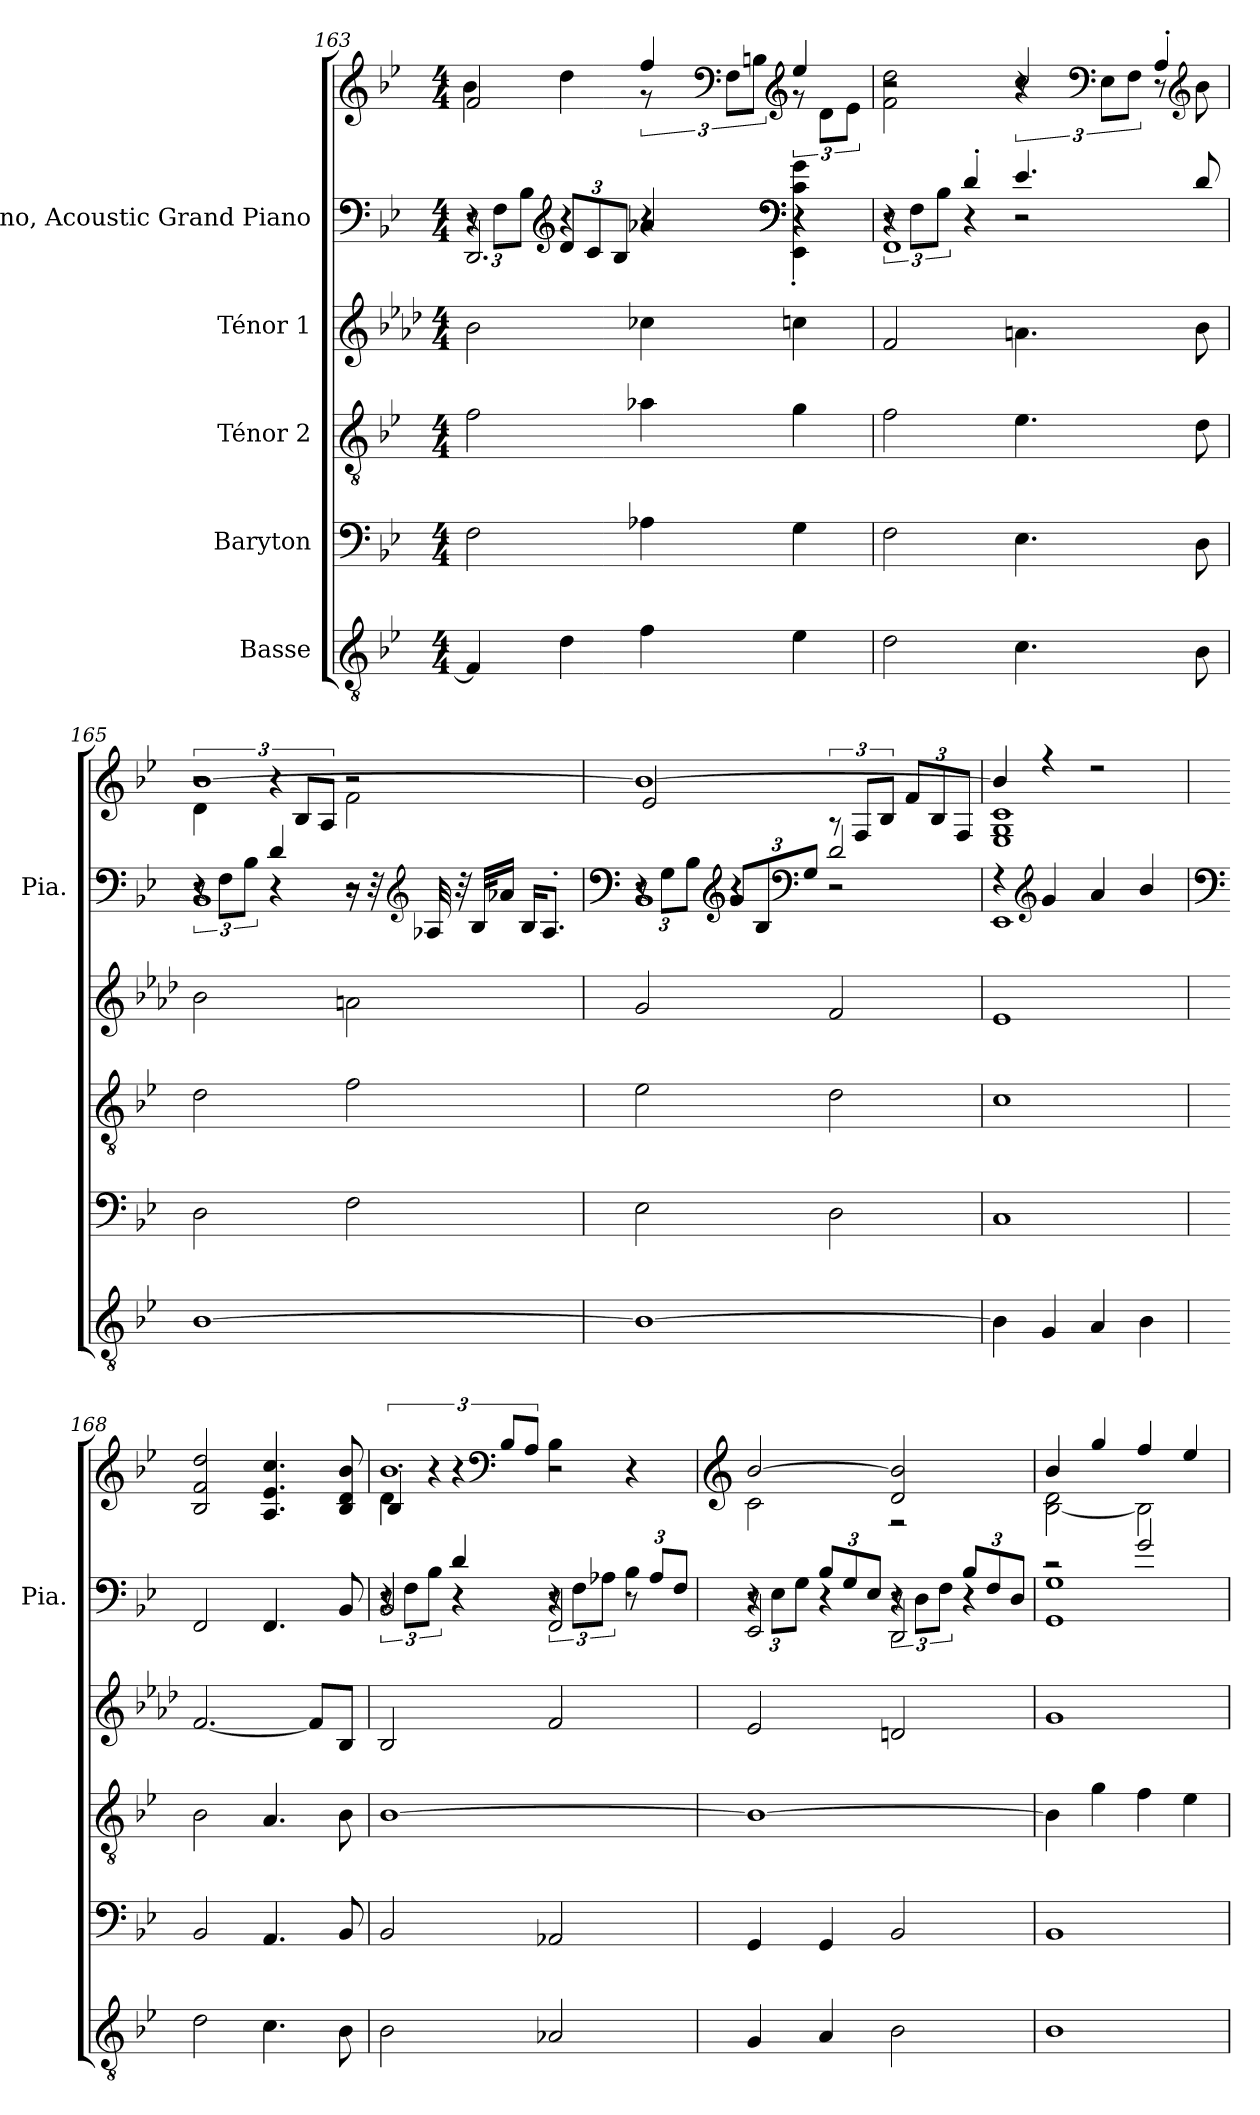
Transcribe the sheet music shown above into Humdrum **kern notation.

**kern	**kern	**kern	**kern	**kern	**kern
*part5	*part4	*part3	*part2	*part1	*part1
*staff6	*staff5	*staff4	*staff3	*staff2	*staff1
*I"Basse	*I"Baryton	*I"Ténor 2	*I"Ténor 1	*I"Piano, Acoustic Grand Piano	*
*	*	*	*	*I'Pia.	*
!!LO:LB:g=z
*clefGv2	*clefF4	*clefGv2	*clefG2	*clefF4	*clefG2
*	*	*	*ITrd8c14	*	*
*k[b-e-]	*k[b-e-]	*k[b-e-]	*k[b-e-a-d-]	*k[b-e-]	*k[b-e-]
*M4/4	*M4/4	*M4/4	*M4/4	*M4/4	*M4/4
=163	=163	=163	=163	=163	=163
*	*	*	*	*^	*^
*	*	*	*	*	*^	*	*
4F/]	2F\	2f\	2B-\	4r	12r	2.DD/	2f/	4b-\
.	.	.	.	.	12F\L	.	.	.
.	.	.	.	.	12B-\J	.	.	.
*	*	*	*	*clefG2	*	*	*	*
*	*	*	*	*Xbrackettup	*	*	*	*
4d\	.	.	.	12d/L	4r	.	.	4dd\
.	.	.	.	12c/	.	.	.	.
.	.	.	.	12B-/J	.	.	.	.
4f\	4A-X\	4a-X\	4c-X\	4a-X/	4r	.	4ff/	12r
*	*	*	*	*	*	*	*clefF4	*
.	.	.	.	.	.	.	.	12F\L
.	.	.	.	.	.	.	.	12Bn\J
*	*	*	*	*clefF4	*	*	*clefG2	*
4e-\	4G\	4g\	4cn\	4r	4EE-\' 4c\' 4g\'	4r	4ee-/	12r
.	.	.	.	.	.	.	.	12d\L
.	.	.	.	.	.	.	.	12e-\J
*	*	*	*	*	*	*	*v	*v
=164	=164	=164	=164	=164	=164	=164	=164
*	*	*	*	*	*brackettup	*	*
*	*	*	*	*	*	*	*^
*	*	*	*	*	*	*	*	*^
2d\	2F\	2f\	2F/	4r	12r	1FF	2r	2f\ 2dd\	2r
.	.	.	.	.	12F\L	.	.	.	.
.	.	.	.	.	12B-\J	.	.	.	.
.	.	.	.	4d'/	4r	.	.	.	.
4.c\	4.E-\	4.e-\	4.An\	4.e-/	2r	.	2cc/	12r	4r
*	*	*	*	*	*	*	*clefF4	*	*
.	.	.	.	.	.	.	.	12E-\L	.
.	.	.	.	.	.	.	.	12F\J	.
.	.	.	.	.	.	.	.	8r	4A'/
*	*	*	*	*	*	*	*clefG2	*	*
8B-\	8D\	8d\	8B-\	8d/	.	.	.	8b-\	.
!!LO:PB:g=z	!!	!!
=165	=165	=165	=165	=165	=165	=165	=165	=165	=165
[1B-	2D\	2d\	2B-\	4r	12r	1BB-	[1b-	4d\	3r
.	.	.	.	.	12F\L	.	.	.	.
.	.	.	.	.	12B-\J	.	.	.	.
.	.	.	.	4d/	4r	.	.	4r	.
.	.	.	.	.	.	.	.	.	12B-/L
.	.	.	.	.	.	.	.	.	12A/J
.	2F\	2f\	2An\	16r	2r	.	.	2f\	2r
.	.	.	.	32r	.	.	.	.	.
*	*	*	*	*clefG2	*	*	*	*	*
.	.	.	.	32A-X/	.	.	.	.	.
.	.	.	.	32r	.	.	.	.	.
.	.	.	.	32B-/KLL	.	.	.	.	.
.	.	.	.	16a-X/JJ	.	.	.	.	.
.	.	.	.	16B-/KL	.	.	.	.	.
.	.	.	.	8.A-'/J	.	.	.	.	.
*	*	*	*	*	*	*	*v	*v	*v
=166	=166	=166	=166	=166	=166	=166	=166
*	*	*	*	*clefF4	*	*	*
*	*	*	*	*	*	*	*^
1B-_	2E-\	2e-\	2G/	4r	12r	1BB-	1b-_	2e-/
.	.	.	.	.	12G\L	.	.	.
.	.	.	.	.	12B-\J	.	.	.
*	*	*	*	*clefG2	*	*	*	*
*	*	*	*	*Xbrackettup	*	*	*	*
.	.	.	.	12g/L	4r	.	.	.
.	.	.	.	12B-/	.	.	.	.
*	*	*	*	*clefF4	*	*	*	*
.	.	.	.	12G/J	.	.	.	.
.	2D\	2d\	2F/	2d/	2r	.	.	12r
.	.	.	.	.	.	.	.	12F/L
.	.	.	.	.	.	.	.	12B-/J
*	*	*	*	*	*	*	*	*Xbrackettup
.	.	.	.	.	.	.	.	12f/L
.	.	.	.	.	.	.	.	12B-/
.	.	.	.	.	.	.	.	12F/J
*	*	*	*	*	*v	*v	*	*
!!LO:LB:g=z	!!
=167	=167	=167	=167	=167	=167	=167	=167
4B-\]	1C	1c	1E-	4r	1EE-	4b-/]	1E- 1G 1c
*	*	*	*	*clefG2	*	*	*
4G/	.	.	.	4g/	.	4r	.
4A/	.	.	.	4a/	.	2r	.
4B-\	.	.	.	4b-/	.	.	.
*	*	*	*	*v	*v	*	*
*	*	*	*	*	*v	*v
=168	=168	=168	=168	=168	=168
*	*	*	*	*clefF4	*
2d\	2BB-/	2B-\	[2.F/	2FF/	2B-/ 2f/ 2dd/
4.c\	4.AA/	4.A/	.	4.FF/	4.A/ 4.e-/ 4.cc/
.	.	.	8F/L]	.	.
8B-\	8BB-/	8B-\	8BB-/J	8BB-/	8B-/ 8d/ 8b-/
=169	=169	=169	=169	=169	=169
*	*	*	*	*^	*^
*	*	*	*	*	*	*	*^
*	*	*	*	*	*brackettup	*	*	*brackettup
*	*	*	*	*	*^	*	*	*
2B-\	2BB-/	[1B-	2BB-/	4r	12r	2BB-/	1b-	4d\	6B-'/
.	.	.	.	.	12F\L	.	.	.	.
.	.	.	.	.	12B-\J	.	.	.	6r
.	.	.	.	4d/	4r	.	.	4r	.
*	*	*	*	*	*	*	*clefF4	*	*
.	.	.	.	.	.	.	.	.	12B-/L
.	.	.	.	.	.	.	.	.	12A/J
2A-X/	2AA-X/	.	2F/	4r	12r	2FF/	.	4B-\	2r
.	.	.	.	.	12F\L	.	.	.	.
.	.	.	.	.	12A-X\J	.	.	.	.
.	.	.	.	12r	4B-\	.	.	4r	.
.	.	.	.	12A-/L	.	.	.	.	.
.	.	.	.	12F/J	.	.	.	.	.
*	*	*	*	*	*	*	*v	*v	*v
!!LO:PB:g=z
=170	=170	=170	=170	=170	=170	=170	=170
*	*	*	*	*	*	*	*clefG2
*	*	*	*	*	*	*	*^
4G/	4GG/	1B-_	2E-/	4r	12r	2EE-/	[2b-/	2c\
.	.	.	.	.	12E-\L	.	.	.
.	.	.	.	.	12G\J	.	.	.
*	*	*	*	*Xbrackettup	*	*	*	*
4A/	4GG/	.	.	12B-/L	4r	.	.	.
.	.	.	.	12G/	.	.	.	.
.	.	.	.	12E-/J	.	.	.	.
*	*	*	*	*	*brackettup	*	*	*
2B-\	2BB-/	.	2Dn/	4r	12r	2DD/	2d/ 2b-/]	2r
.	.	.	.	.	12D\L	.	.	.
.	.	.	.	.	12F\J	.	.	.
*	*	*	*	*Xbrackettup	*	*	*	*
.	.	.	.	12B-/L	4r	.	.	.
.	.	.	.	12F/	.	.	.	.
.	.	.	.	12D/J	.	.	.	.
*	*	*	*	*	*v	*v	*	*
=171	=171	=171	=171	=171	=171	=171	=171
1B-	1BB-	4B-\]	1G	2r	1GG 1G	4b-/	[2B-\ 2d\
.	.	4g\	.	.	.	4gg/	.
.	.	4f\	.	2g/	.	4ff/	2B-\]
.	.	4e-\	.	.	.	4ee-/	.
*	*	*	*	*v	*v	*	*
*	*	*	*	*	*v	*v
=	=	=	=	=	=
*-	*-	*-	*-	*-	*-
